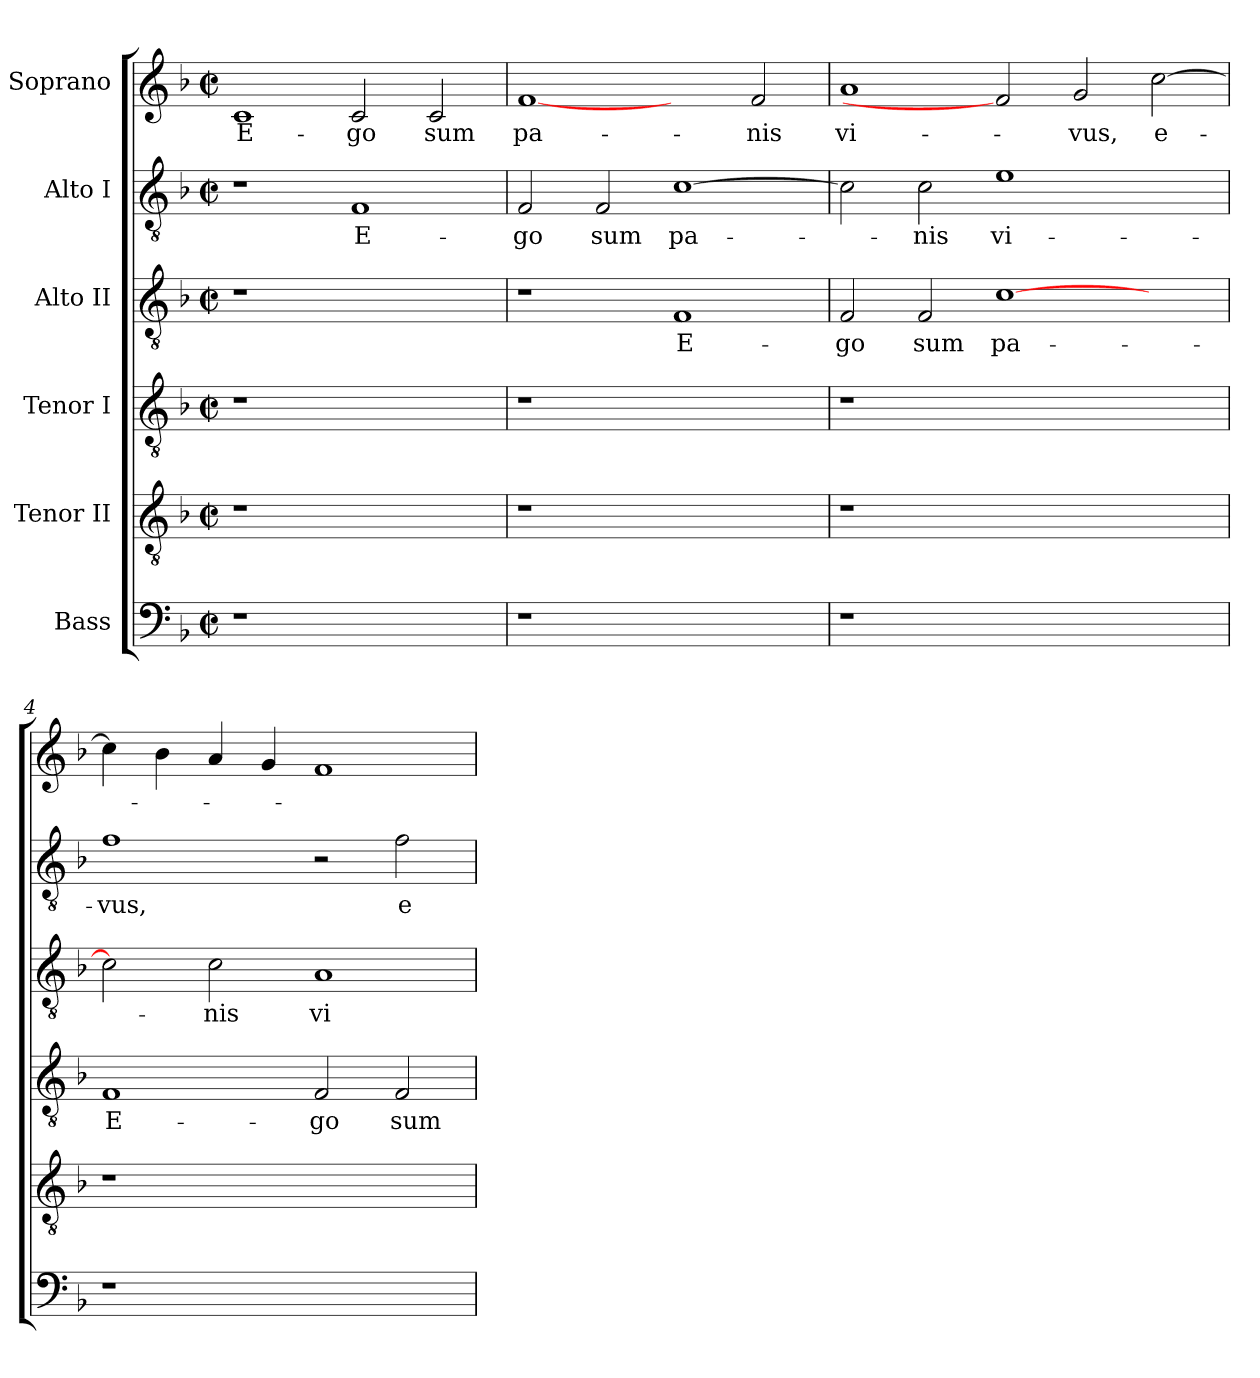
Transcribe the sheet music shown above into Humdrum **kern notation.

**kern	**kern	**kern	**text	**kern	**text	**kern	**text	**kern	**text
*part6	*part5	*part4	*part4	*part3	*part3	*part2	*part2	*part1	*part1
*staff6	*staff5	*staff4	*staff4	*staff3	*staff3	*staff2	*staff2	*staff1	*staff1
*I"Bass	*I"Tenor II	*I"Tenor I	*	*I"Alto II	*	*I"Alto I	*	*I"Soprano	*
!!LO:PB:g=z
*clefF4	*clefGv2	*clefGv2	*	*clefGv2	*	*clefGv2	*	*clefG2	*
*k[b-]	*k[b-]	*k[b-]	*	*k[b-]	*	*k[b-]	*	*k[b-]	*
*F:	*F:	*F:	*	*F:	*	*F:	*	*F:	*
*M2/2	*M2/2	*M2/2	*	*M2/2	*	*M2/2	*	*M2/2	*
*met(c|)	*met(c|)	*met(c|)	*	*met(c|)	*	*met(c|)	*	*met(c|)	*
=1	=1	=1	=1	=1	=1	=1	=1	=1	=1
!LO:N:vis=1	!LO:N:vis=1	!LO:N:vis=1	!	!LO:N:vis=1	!	!	!	!	!
!	!	!	!	!	!	!	!	!	!LO:LY:b:color=#000000
1r	1r	1r	.	1r	.	1r	.	1ci	E-
!	!	!	!	!	!	!	!LO:LY:b:color=#000000	!	!
!	!	!	!	!	!	!	!	!	!LO:LY:b:color=#000000
1ryy	1ryy	1ryy	.	1ryy	.	1Fi	E-	2ci/	-go
!	!	!	!	!	!	!	!	!	!LO:LY:b:color=#000000
.	.	.	.	.	.	.	.	2ci/	sum
=2	=2	=2	=2	=2	=2	=2	=2	=2	=2
!LO:N:vis=1	!LO:N:vis=1	!LO:N:vis=1	!	!	!	!	!	!	!
!	!	!	!	!	!	!	!LO:LY:b:color=#000000	!	!
!	!	!	!	!	!	!	!	!	!LO:LY:b:color=#000000
1r	1r	1r	.	1r	.	2Fi/	-go	[1fi	pa-
!	!	!	!	!	!	!	!LO:LY:b:color=#000000	!	!
.	.	.	.	.	.	2Fi/	sum	.	.
!	!	!	!	!	!LO:LY:b:color=#000000	!	!	!	!
!	!	!	!	!	!	!	!LO:LY:b:color=#000000	!	!
1ryy	1ryy	1ryy	.	1Fi	E-	[>1ci	pa-	2ryy	.
!	!	!	!	!	!	!	!	!	!LO:LY:b:color=#000000
.	.	.	.	.	.	.	.	2fi/	-nis
=3	=3	=3	=3	=3	=3	=3	=3	=3	=3
!LO:N:vis=1	!LO:N:vis=1	!LO:N:vis=1	!	!	!	!	!	!	!
!	!	!	!	!	!LO:LY:b:color=#000000	!	!	!	!
!	!	!	!	!	!	!	!	!	!LO:LY:b:color=#000000
1r	1r	1r	.	2Fi/	-go	2ci\]	.	1ai	vi-
!	!	!	!	!	!LO:LY:b:color=#000000	!	!	!	!
!	!	!	!	!	!	!	!LO:LY:b:color=#000000	!	!
.	.	.	.	2Fi/	sum	2ci\	-nis	.	.
!	!	!	!	!	!LO:LY:b:color=#000000	!	!	!	!
!	!	!	!	!	!	!	!LO:LY:b:color=#000000	!	!
1.ryy	1.ryy	1.ryy	.	[>1ci	pa-	1ei	vi-	2fi]	.
!	!	!	!	!	!	!	!	!	!LO:LY:b:color=#000000
.	.	.	.	.	.	.	.	2gi/	-vus,
!	!	!	!	!	!	!	!	!	!LO:LY:b:color=#000000
.	.	.	.	2ryy	.	2ryy	.	[>2cci\	e-
=4	=4	=4	=4	=4	=4	=4	=4	=4	=4
!LO:N:vis=1	!LO:N:vis=1	!	!	!	!	!	!	!	!
!	!	!	!LO:LY:b:color=#000000	!	!	!	!	!	!
!	!	!	!	!	!	!	!LO:LY:b:color=#000000	!	!
1r	1r	1Fi	E-	2ci\]	.	1fi	-vus,	4cci\]	.
.	.	.	.	.	.	.	.	4b-i\	.
!	!	!	!	!	!LO:LY:b:color=#000000	!	!	!	!
.	.	.	.	2ci\	-nis	.	.	4ai/	.
.	.	.	.	.	.	.	.	4gi/	.
!	!	!	!LO:LY:b:color=#000000	!	!	!	!	!	!
!	!	!	!	!	!LO:LY:b:color=#000000	!	!	!	!
1ryy	1ryy	2Fi/	-go	1Ai	vi-	2r	.	1fi	.
!	!	!	!LO:LY:b:color=#000000	!	!	!	!	!	!
!	!	!	!	!	!	!	!LO:LY:b:color=#000000	!	!
.	.	2Fi/	sum	.	.	2fi\	e-	.	.
=	=	=	=	=	=	=	=	=	=
*-	*-	*-	*-	*-	*-	*-	*-	*-	*-
